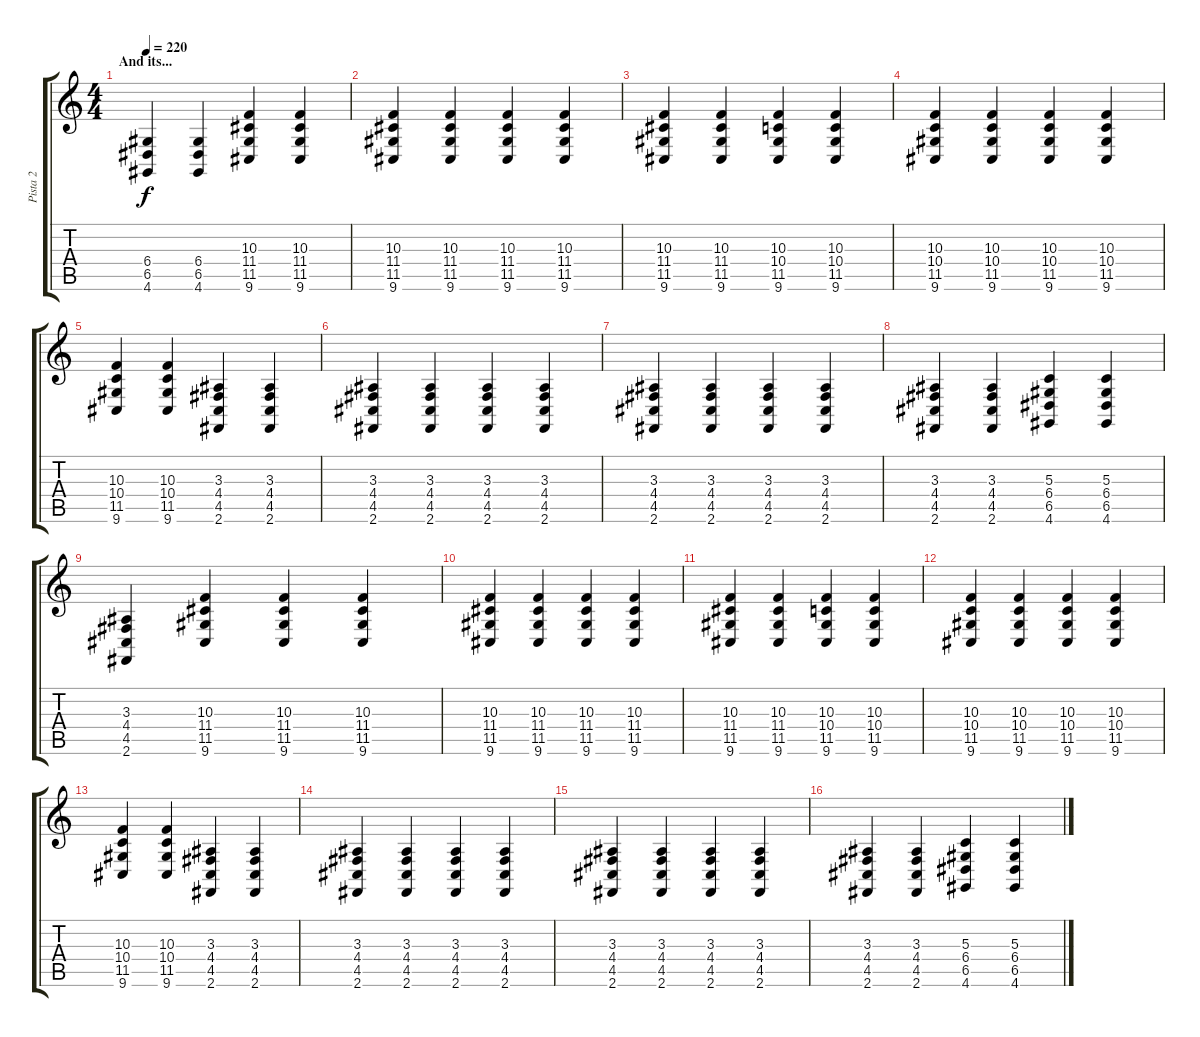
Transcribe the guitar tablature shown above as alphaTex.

\track ("Pista 2" "Pista 2") {instrument acousticgrandpiano}
\staff {score tabs}
\tuning (E4 B3 G3 D3 A2 E2) {hide}
\ts (4 4)
\section ("" "And its...")
\tempo 220
\clef g2
\ks c
(6.4 6.5 4.6).4{dy f} (6.4 6.5 4.6).4 (10.3 11.4 11.5 9.6).4 (10.3 11.4 11.5 9.6).4 |
(10.3 11.4 11.5 9.6).4 (10.3 11.4 11.5 9.6).4 (10.3 11.4 11.5 9.6).4 (10.3 11.4 11.5 9.6).4 |
(10.3 11.4 11.5 9.6).4 (10.3 11.4 11.5 9.6).4 (10.3 10.4 11.5 9.6).4 (10.3 10.4 11.5 9.6).4 |
(10.3 10.4 11.5 9.6).4 (10.3 10.4 11.5 9.6).4 (10.3 10.4 11.5 9.6).4 (10.3 10.4 11.5 9.6).4 |
(10.3 10.4 11.5 9.6).4 (10.3 10.4 11.5 9.6).4 (3.3 4.4 4.5 2.6).4 (3.3 4.4 4.5 2.6).4 |
(3.3 4.4 4.5 2.6).4 (3.3 4.4 4.5 2.6).4 (3.3 4.4 4.5 2.6).4 (3.3 4.4 4.5 2.6).4 |
(3.3 4.4 4.5 2.6).4 (3.3 4.4 4.5 2.6).4 (3.3 4.4 4.5 2.6).4 (3.3 4.4 4.5 2.6).4 |
(3.3 4.4 4.5 2.6).4 (3.3 4.4 4.5 2.6).4 (5.3 6.4 6.5 4.6).4 (5.3 6.4 6.5 4.6).4 |
(3.3 4.4 4.5 2.6).4 (10.3 11.4 11.5 9.6).4 (10.3 11.4 11.5 9.6).4 (10.3 11.4 11.5 9.6).4 |
(10.3 11.4 11.5 9.6).4 (10.3 11.4 11.5 9.6).4 (10.3 11.4 11.5 9.6).4 (10.3 11.4 11.5 9.6).4 |
(10.3 11.4 11.5 9.6).4 (10.3 11.4 11.5 9.6).4 (10.3 10.4 11.5 9.6).4 (10.3 10.4 11.5 9.6).4 |
(10.3 10.4 11.5 9.6).4 (10.3 10.4 11.5 9.6).4 (10.3 10.4 11.5 9.6).4 (10.3 10.4 11.5 9.6).4 |
(10.3 10.4 11.5 9.6).4 (10.3 10.4 11.5 9.6).4 (3.3 4.4 4.5 2.6).4 (3.3 4.4 4.5 2.6).4 |
(3.3 4.4 4.5 2.6).4 (3.3 4.4 4.5 2.6).4 (3.3 4.4 4.5 2.6).4 (3.3 4.4 4.5 2.6).4 |
(3.3 4.4 4.5 2.6).4 (3.3 4.4 4.5 2.6).4 (3.3 4.4 4.5 2.6).4 (3.3 4.4 4.5 2.6).4 |
(3.3 4.4 4.5 2.6).4 (3.3 4.4 4.5 2.6).4 (5.3 6.4 6.5 4.6).4 (5.3 6.4 6.5 4.6).4
